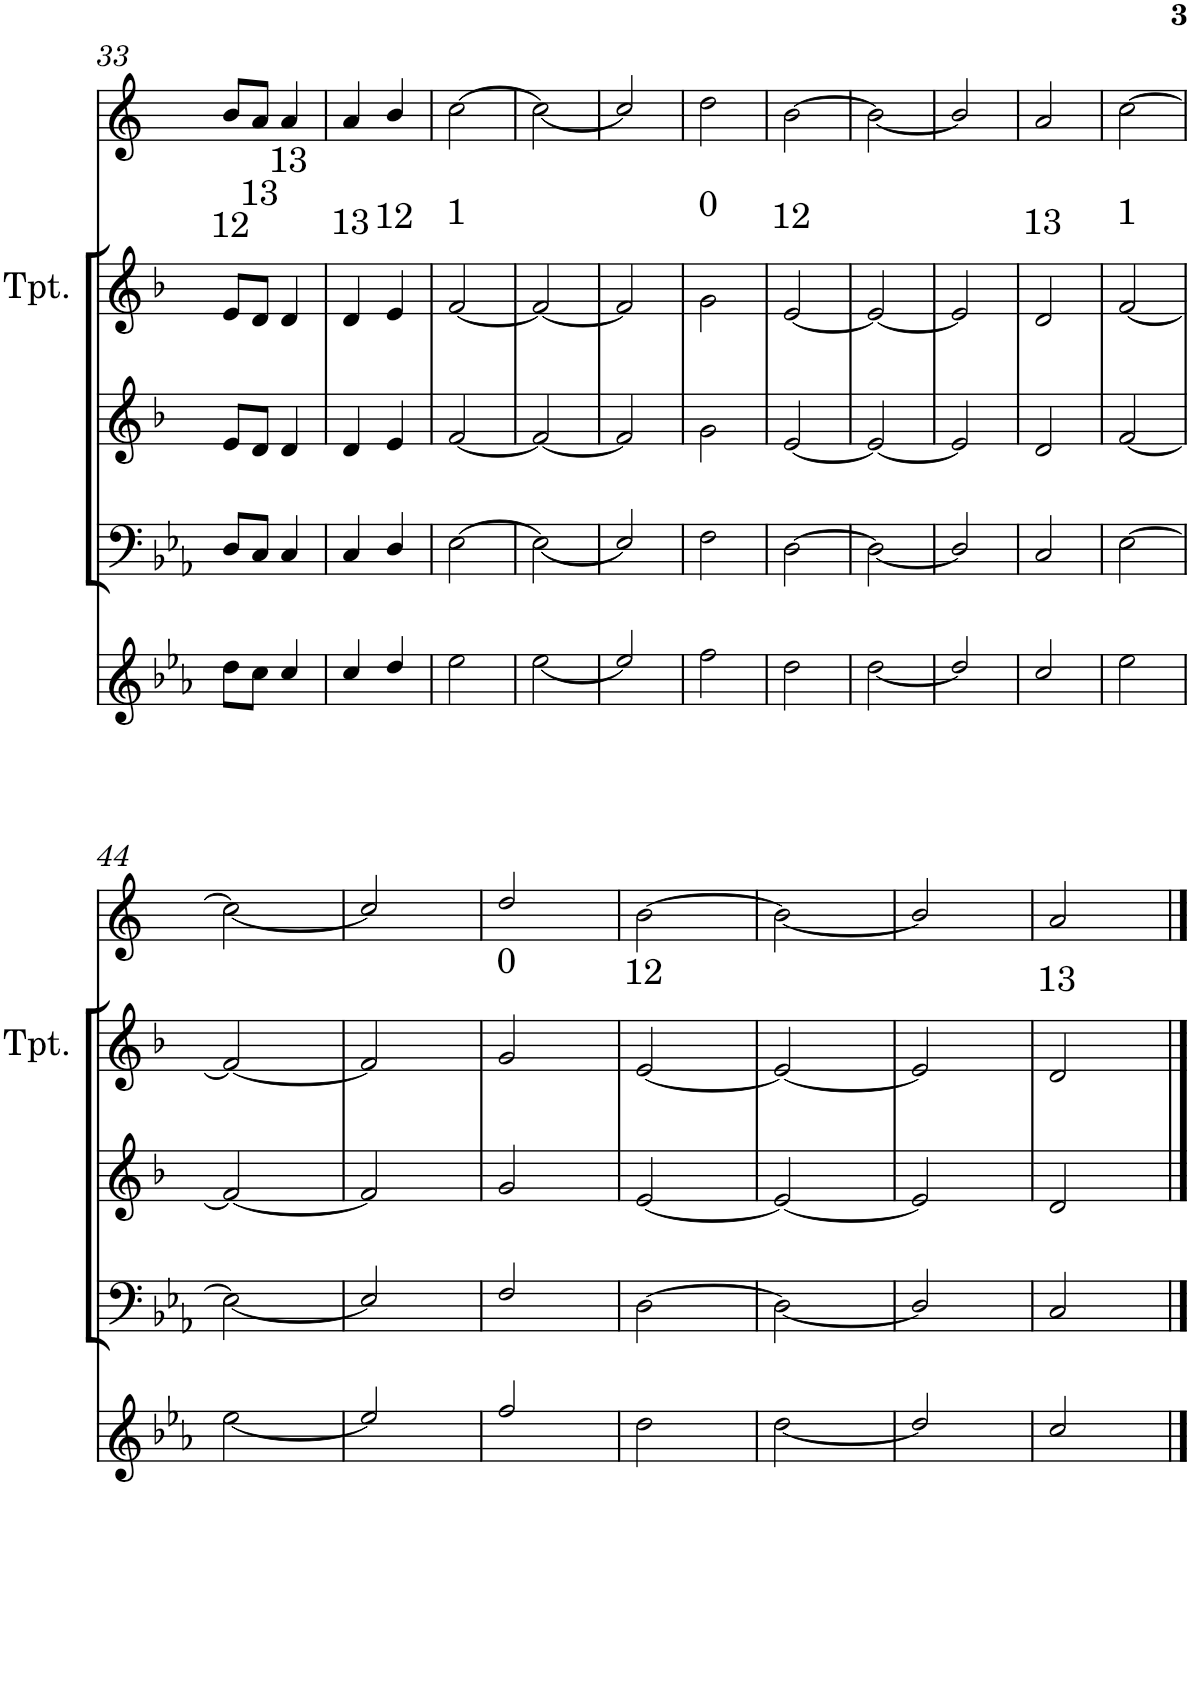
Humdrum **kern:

**kern	**kern	**kern	**kern	**kern
*part5	*part4	*part3	*part2	*part1
*staff5	*staff4	*staff3	*staff2	*staff1
*I"C ClavG	*I"C ClavF	*I"Bb	*I"Bb - Pirata	*I"Eb
!!LO:PB:g=z
*clefG2	*clefF4	*clefG2	*clefG2	*clefG2
*	*	*Trd1c2	*Trd1c2	*Trd5c9
*k[b-e-a-]	*k[b-e-a-]	*k[b-]	*k[b-]	*k[]
*M2/4	*M2/4	*M2/4	*M2/4	*M2/4
=33	=33	=33	=33	=33
8dd\L	8D/L	8e/L	8e/L	8b/L
8cc\J	8C/J	8d/J	8d/J	8a/J
4cc/	4C/	4d/	4d/	4a/
=34	=34	=34	=34	=34
4cc/	4C/	4d/	4d/	4a/
4dd/	4D/	4e/	4e/	4b/
=35	=35	=35	=35	=35
2ee-\	[2E-\	[2f/	[2f/	[2cc\
=36	=36	=36	=36	=36
[<2ee-\	2E-\_	2f/_	2f/_	2cc\_
=37	=37	=37	=37	=37
2ee-/]	2E-/]	2f/]	2f/]	2cc/]
=38	=38	=38	=38	=38
2ff\	2F\	2g\	2g\	2dd\
=39	=39	=39	=39	=39
2dd\	[2D\	[2e/	[2e/	[2b\
=40	=40	=40	=40	=40
[<2dd\	2D\_	2e/_	2e/_	2b\_
=41	=41	=41	=41	=41
2dd/]	2D/]	2e/]	2e/]	2b/]
=42	=42	=42	=42	=42
2cc/	2C/	2d/	2d/	2a/
=43	=43	=43	=43	=43
2ee-\	[2E-\	[2f/	[2f/	[2cc\
!!LO:LB:g=z
=44	=44	=44	=44	=44
[<2ee-\	2E-\_	2f/_	2f/_	2cc\_
=45	=45	=45	=45	=45
2ee-/]	2E-/]	2f/]	2f/]	2cc/]
=46	=46	=46	=46	=46
2ff/	2F/	2g/	2g/	2dd/
=47	=47	=47	=47	=47
2dd\	[2D\	[2e/	[2e/	[2b\
=48	=48	=48	=48	=48
[<2dd\	2D\_	2e/_	2e/_	2b\_
=49	=49	=49	=49	=49
2dd/]	2D/]	2e/]	2e/]	2b/]
=50	=50	=50	=50	=50
2cc/	2C/	2d/	2d/	2a/
==	==	==	==	==
*-	*-	*-	*-	*-
